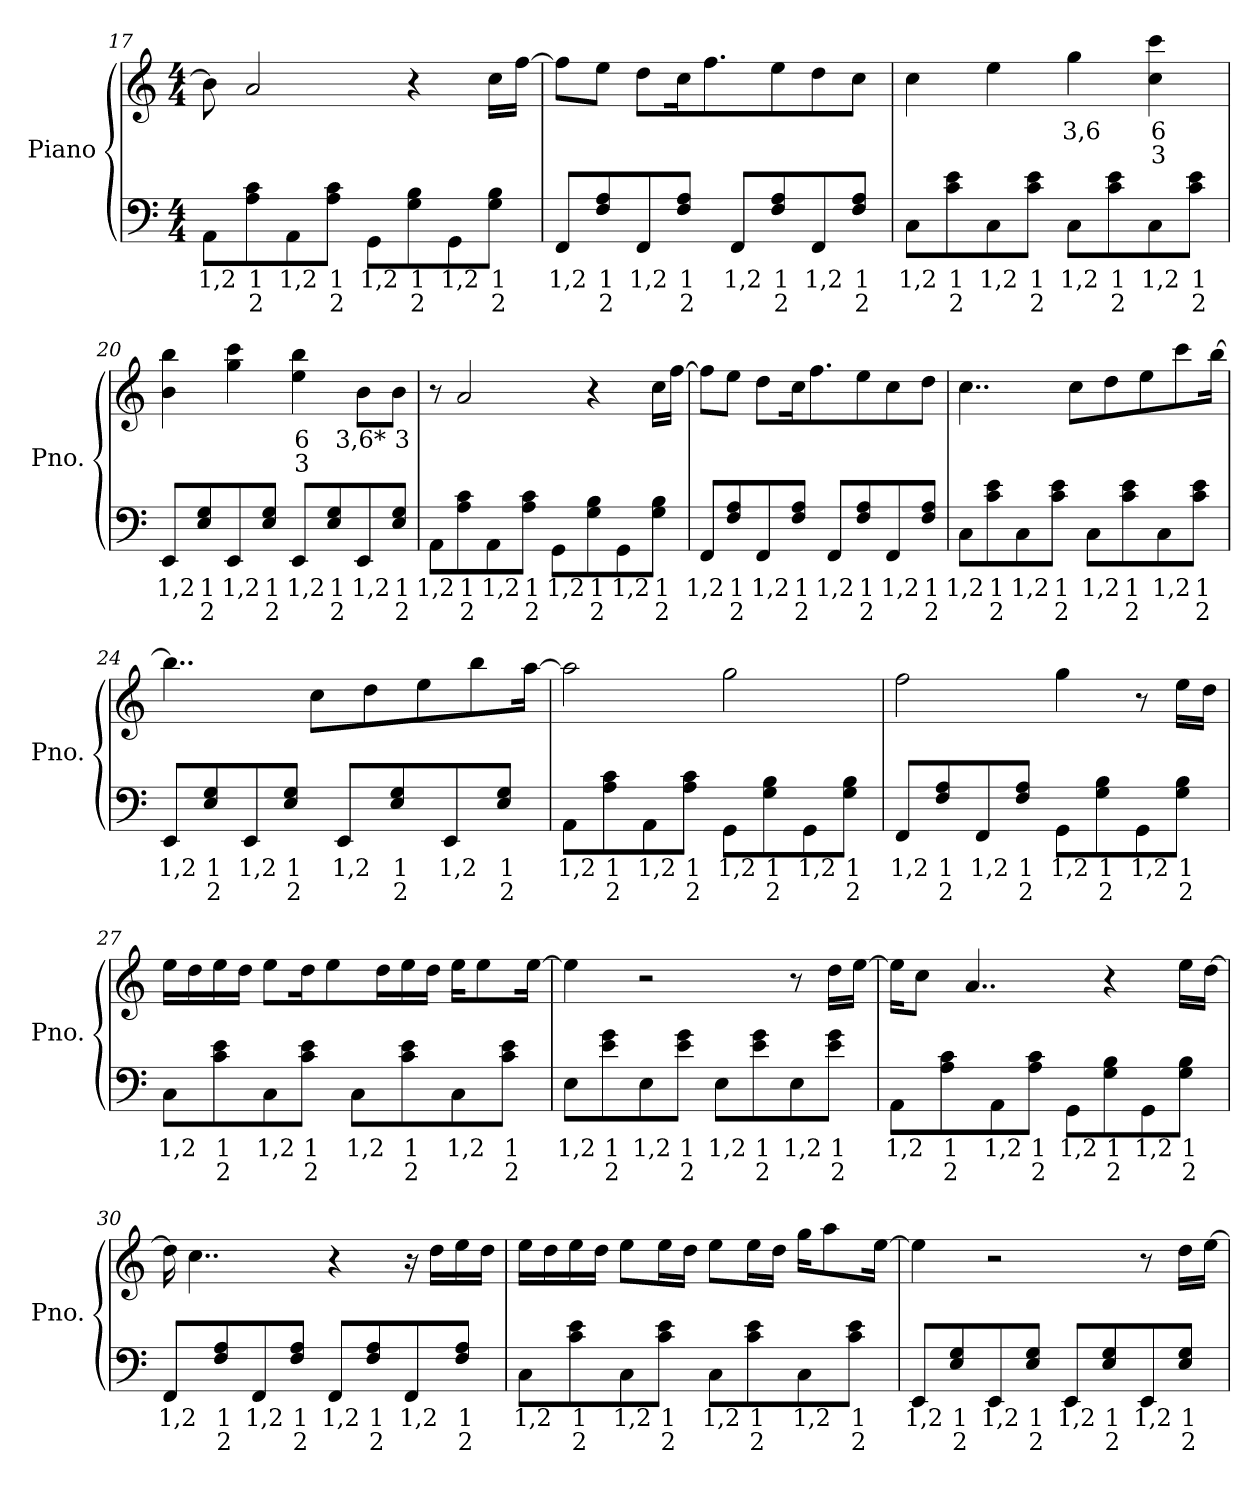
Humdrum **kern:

**kern	**text	**text	**kern	**text	**text
*part1	*part1	*part1	*part1	*part1	*part1
*staff2	*staff2	*staff2	*staff1	*staff1	*staff1
*I"Piano	*	*	*	*	*
*I'Pno.	*	*	*	*	*
*clefF4	*	*	*clefG2	*	*
*k[]	*	*	*k[]	*	*
*M4/4	*	*	*M4/4	*	*
=17	=17	=17	=17	=17	=17
!	!LO:LY:b	!	!	!	!
8AAi\L	1,2	.	8bj\]	.	.
!	!LO:LY:b	!LO:LY:b	!	!	!
8AZ\ 8ci\	1	2	2aj/	.	.
!	!LO:LY:b	!	!	!	!
8AAi\	1,2	.	.	.	.
!	!LO:LY:b	!LO:LY:b	!	!	!
8AZ\ 8ci\J	1	2	.	.	.
!	!LO:LY:b	!	!	!	!
8GGi\L	1,2	.	.	.	.
!	!LO:LY:b	!LO:LY:b	!	!	!
8GZ\ 8Bi\	1	2	4r	.	.
!	!LO:LY:b	!	!	!	!
8GGi\	1,2	.	.	.	.
!	!LO:LY:b	!LO:LY:b	!	!	!
8GZ\ 8Bi\J	1	2	16ccj\LL	.	.
.	.	.	[16ffj\JJ	.	.
!!LO:LB:g=z
=18	=18	=18	=18	=18	=18
!	!LO:LY:b	!	!	!	!
8FFi/L	1,2	.	8ffj\L]	.	.
!	!LO:LY:b	!LO:LY:b	!	!	!
8FZ/ 8Ai/	1	2	8eej\J	.	.
!	!LO:LY:b	!	!	!	!
8FFi/	1,2	.	8ddj\L	.	.
!	!LO:LY:b	!LO:LY:b	!	!	!
8FZ/ 8Ai/J	1	2	16ccj\K	.	.
.	.	.	8.ffj\	.	.
!	!LO:LY:b	!	!	!	!
8FFi/L	1,2	.	.	.	.
!	!LO:LY:b	!LO:LY:b	!	!	!
8FZ/ 8Ai/	1	2	8eej\	.	.
!	!LO:LY:b	!	!	!	!
8FFi/	1,2	.	8ddj\	.	.
!	!LO:LY:b	!LO:LY:b	!	!	!
8FZ/ 8Ai/J	1	2	8ccj\J	.	.
=19	=19	=19	=19	=19	=19
!	!LO:LY:b	!	!	!	!
8Ci\L	1,2	.	4ccj\	.	.
!	!LO:LY:b	!LO:LY:b	!	!	!
8cZ\ 8ei\	1	2	.	.	.
!	!LO:LY:b	!	!	!	!
8Ci\	1,2	.	4eej\	.	.
!	!LO:LY:b	!LO:LY:b	!	!	!
8cZ\ 8ei\J	1	2	.	.	.
!	!LO:LY:b	!	!	!LO:LY:b	!
8Ci\L	1,2	.	4ggj\	3,6	.
!	!LO:LY:b	!LO:LY:b	!	!	!
8cZ\ 8ei\	1	2	.	.	.
!	!LO:LY:b	!	!	!LO:LY:b	!LO:LY:b
8Ci\	1,2	.	4ccj\ 4cccV\	6	3
!	!LO:LY:b	!LO:LY:b	!	!	!
8cZ\ 8ei\J	1	2	.	.	.
=20	=20	=20	=20	=20	=20
!	!LO:LY:b	!	!	!	!
8EEi/L	1,2	.	4bj\ 4bbV\	.	.
!	!LO:LY:b	!LO:LY:b	!	!	!
8EZ/ 8Gi/	1	2	.	.	.
!	!LO:LY:b	!	!	!	!
8EEi/	1,2	.	4ggj\ 4cccV\	.	.
!	!LO:LY:b	!LO:LY:b	!	!	!
8EZ/ 8Gi/J	1	2	.	.	.
!	!LO:LY:b	!	!	!LO:LY:b	!LO:LY:b
8EEi/L	1,2	.	4eej\ 4bbV\	6	3
!	!LO:LY:b	!LO:LY:b	!	!	!
8EZ/ 8Gi/	1	2	.	.	.
!	!LO:LY:b	!	!	!LO:LY:b	!
8EEi/	1,2	.	8bj\L	3,6*	.
!	!LO:LY:b	!LO:LY:b	!	!LO:LY:b	!
8EZ/ 8Gi/J	1	2	8bj\J	3	.
=21	=21	=21	=21	=21	=21
!	!LO:LY:b	!	!	!	!
8AAi\L	1,2	.	8r	.	.
!	!LO:LY:b	!LO:LY:b	!	!	!
8AZ\ 8ci\	1	2	2aj/	.	.
!	!LO:LY:b	!	!	!	!
8AAi\	1,2	.	.	.	.
!	!LO:LY:b	!LO:LY:b	!	!	!
8AZ\ 8ci\J	1	2	.	.	.
!	!LO:LY:b	!	!	!	!
8GGi\L	1,2	.	.	.	.
!	!LO:LY:b	!LO:LY:b	!	!	!
8GZ\ 8Bi\	1	2	4r	.	.
!	!LO:LY:b	!	!	!	!
8GGi\	1,2	.	.	.	.
!	!LO:LY:b	!LO:LY:b	!	!	!
8GZ\ 8Bi\J	1	2	16ccj\LL	.	.
.	.	.	[16ffj\JJ	.	.
!!LO:LB:g=z
=22	=22	=22	=22	=22	=22
!	!LO:LY:b	!	!	!	!
8FFi/L	1,2	.	8ffj\L]	.	.
!	!LO:LY:b	!LO:LY:b	!	!	!
8FZ/ 8Ai/	1	2	8eej\J	.	.
!	!LO:LY:b	!	!	!	!
8FFi/	1,2	.	8ddj\L	.	.
!	!LO:LY:b	!LO:LY:b	!	!	!
8FZ/ 8Ai/J	1	2	16ccj\K	.	.
.	.	.	8.ffj\	.	.
!	!LO:LY:b	!	!	!	!
8FFi/L	1,2	.	.	.	.
!	!LO:LY:b	!LO:LY:b	!	!	!
8FZ/ 8Ai/	1	2	8eej\	.	.
!	!LO:LY:b	!	!	!	!
8FFi/	1,2	.	8ccj\	.	.
!	!LO:LY:b	!LO:LY:b	!	!	!
8FZ/ 8Ai/J	1	2	8ddj\J	.	.
=23	=23	=23	=23	=23	=23
!	!LO:LY:b	!	!	!	!
8Ci\L	1,2	.	4..ccj\	.	.
!	!LO:LY:b	!LO:LY:b	!	!	!
8cZ\ 8ei\	1	2	.	.	.
!	!LO:LY:b	!	!	!	!
8Ci\	1,2	.	.	.	.
!	!LO:LY:b	!LO:LY:b	!	!	!
8cZ\ 8ei\J	1	2	.	.	.
.	.	.	8ccj\L	.	.
!	!LO:LY:b	!	!	!	!
8Ci\L	1,2	.	.	.	.
.	.	.	8ddj\	.	.
!	!LO:LY:b	!LO:LY:b	!	!	!
8cZ\ 8ei\	1	2	.	.	.
.	.	.	8eej\	.	.
!	!LO:LY:b	!	!	!	!
8Ci\	1,2	.	.	.	.
.	.	.	8cccj\	.	.
!	!LO:LY:b	!LO:LY:b	!	!	!
8cZ\ 8ei\J	1	2	.	.	.
.	.	.	[16bbj\Jk	.	.
=24	=24	=24	=24	=24	=24
!	!LO:LY:b	!	!	!	!
8EEi/L	1,2	.	4..bbj\]	.	.
!	!LO:LY:b	!LO:LY:b	!	!	!
8EZ/ 8Gi/	1	2	.	.	.
!	!LO:LY:b	!	!	!	!
8EEi/	1,2	.	.	.	.
!	!LO:LY:b	!LO:LY:b	!	!	!
8EZ/ 8Gi/J	1	2	.	.	.
.	.	.	8ccj\L	.	.
!	!LO:LY:b	!	!	!	!
8EEi/L	1,2	.	.	.	.
.	.	.	8ddj\	.	.
!	!LO:LY:b	!LO:LY:b	!	!	!
8EZ/ 8Gi/	1	2	.	.	.
.	.	.	8eej\	.	.
!	!LO:LY:b	!	!	!	!
8EEi/	1,2	.	.	.	.
.	.	.	8bbj\	.	.
!	!LO:LY:b	!LO:LY:b	!	!	!
8EZ/ 8Gi/J	1	2	.	.	.
.	.	.	[16aaj\Jk	.	.
!!LO:LB:g=z
=25	=25	=25	=25	=25	=25
!	!LO:LY:b	!	!	!	!
8AAi\L	1,2	.	2aaj\]	.	.
!	!LO:LY:b	!LO:LY:b	!	!	!
8AZ\ 8ci\	1	2	.	.	.
!	!LO:LY:b	!	!	!	!
8AAi\	1,2	.	.	.	.
!	!LO:LY:b	!LO:LY:b	!	!	!
8AZ\ 8ci\J	1	2	.	.	.
!	!LO:LY:b	!	!	!	!
8GGi\L	1,2	.	2ggj\	.	.
!	!LO:LY:b	!LO:LY:b	!	!	!
8GZ\ 8Bi\	1	2	.	.	.
!	!LO:LY:b	!	!	!	!
8GGi\	1,2	.	.	.	.
!	!LO:LY:b	!LO:LY:b	!	!	!
8GZ\ 8Bi\J	1	2	.	.	.
!!LO:LB:g=z
=26	=26	=26	=26	=26	=26
!	!LO:LY:b	!	!	!	!
8FFi/L	1,2	.	2ffj\	.	.
!	!LO:LY:b	!LO:LY:b	!	!	!
8FZ/ 8Ai/	1	2	.	.	.
!	!LO:LY:b	!	!	!	!
8FFi/	1,2	.	.	.	.
!	!LO:LY:b	!LO:LY:b	!	!	!
8FZ/ 8Ai/J	1	2	.	.	.
!	!LO:LY:b	!	!	!	!
8GGi\L	1,2	.	4ggj\	.	.
!	!LO:LY:b	!LO:LY:b	!	!	!
8GZ\ 8Bi\	1	2	.	.	.
!	!LO:LY:b	!	!	!	!
8GGi\	1,2	.	8r	.	.
!	!LO:LY:b	!LO:LY:b	!	!	!
8GZ\ 8Bi\J	1	2	16eej\LL	.	.
.	.	.	16ddj\JJ	.	.
=27	=27	=27	=27	=27	=27
!	!LO:LY:b	!	!	!	!
8Ci\L	1,2	.	16eej\LL	.	.
.	.	.	16ddj\	.	.
!	!LO:LY:b	!LO:LY:b	!	!	!
8cZ\ 8ei\	1	2	16eej\	.	.
.	.	.	16ddj\JJ	.	.
!	!LO:LY:b	!	!	!	!
8Ci\	1,2	.	8eej\L	.	.
!	!LO:LY:b	!LO:LY:b	!	!	!
8cZ\ 8ei\J	1	2	16ddj\K	.	.
.	.	.	8eej\	.	.
!	!LO:LY:b	!	!	!	!
8Ci\L	1,2	.	.	.	.
.	.	.	16ddj\L	.	.
!	!LO:LY:b	!LO:LY:b	!	!	!
8cZ\ 8ei\	1	2	16eej\	.	.
.	.	.	16ddj\JJ	.	.
!	!LO:LY:b	!	!	!	!
8Ci\	1,2	.	16eej\KL	.	.
.	.	.	8eej\	.	.
!	!LO:LY:b	!LO:LY:b	!	!	!
8cZ\ 8ei\J	1	2	.	.	.
.	.	.	[16eej\Jk	.	.
=28	=28	=28	=28	=28	=28
!	!LO:LY:b	!	!	!	!
8Ei\L	1,2	.	4eej\]	.	.
!	!LO:LY:b	!LO:LY:b	!	!	!
8eZ\ 8gi\	1	2	.	.	.
!	!LO:LY:b	!	!	!	!
8Ei\	1,2	.	2r	.	.
!	!LO:LY:b	!LO:LY:b	!	!	!
8eZ\ 8gi\J	1	2	.	.	.
!	!LO:LY:b	!	!	!	!
8Ei\L	1,2	.	.	.	.
!	!LO:LY:b	!LO:LY:b	!	!	!
8eZ\ 8gi\	1	2	.	.	.
!	!LO:LY:b	!	!	!	!
8Ei\	1,2	.	8r	.	.
!	!LO:LY:b	!LO:LY:b	!	!	!
8eZ\ 8gi\J	1	2	16ddj\LL	.	.
.	.	.	[16eej\JJ	.	.
!!LO:PB:g=z
=29	=29	=29	=29	=29	=29
!	!LO:LY:b	!	!	!	!
8AAi\L	1,2	.	16eej\KL]	.	.
.	.	.	8ccj\J	.	.
!	!LO:LY:b	!LO:LY:b	!	!	!
8AZ\ 8ci\	1	2	.	.	.
.	.	.	4..aj/	.	.
!	!LO:LY:b	!	!	!	!
8AAi\	1,2	.	.	.	.
!	!LO:LY:b	!LO:LY:b	!	!	!
8AZ\ 8ci\J	1	2	.	.	.
!	!LO:LY:b	!	!	!	!
8GGi\L	1,2	.	.	.	.
!	!LO:LY:b	!LO:LY:b	!	!	!
8GZ\ 8Bi\	1	2	4r	.	.
!	!LO:LY:b	!	!	!	!
8GGi\	1,2	.	.	.	.
!	!LO:LY:b	!LO:LY:b	!	!	!
8GZ\ 8Bi\J	1	2	16eej\LL	.	.
.	.	.	[16ddj\JJ	.	.
=30	=30	=30	=30	=30	=30
!	!LO:LY:b	!	!	!	!
8FFi/L	1,2	.	16ddj\]	.	.
.	.	.	4..ccj\	.	.
!	!LO:LY:b	!LO:LY:b	!	!	!
8FZ/ 8Ai/	1	2	.	.	.
!	!LO:LY:b	!	!	!	!
8FFi/	1,2	.	.	.	.
!	!LO:LY:b	!LO:LY:b	!	!	!
8FZ/ 8Ai/J	1	2	.	.	.
!	!LO:LY:b	!	!	!	!
8FFi/L	1,2	.	4r	.	.
!	!LO:LY:b	!LO:LY:b	!	!	!
8FZ/ 8Ai/	1	2	.	.	.
!	!LO:LY:b	!	!	!	!
8FFi/	1,2	.	16r	.	.
.	.	.	16ddj\LL	.	.
!	!LO:LY:b	!LO:LY:b	!	!	!
8FZ/ 8Ai/J	1	2	16eej\	.	.
.	.	.	16ddj\JJ	.	.
=31	=31	=31	=31	=31	=31
!	!LO:LY:b	!	!	!	!
8Ci\L	1,2	.	16eej\LL	.	.
.	.	.	16ddj\	.	.
!	!LO:LY:b	!LO:LY:b	!	!	!
8cZ\ 8ei\	1	2	16eej\	.	.
.	.	.	16ddj\JJ	.	.
!	!LO:LY:b	!	!	!	!
8Ci\	1,2	.	8eej\L	.	.
!	!LO:LY:b	!LO:LY:b	!	!	!
8cZ\ 8ei\J	1	2	16eej\L	.	.
.	.	.	16ddj\JJ	.	.
!	!LO:LY:b	!	!	!	!
8Ci\L	1,2	.	8eej\L	.	.
!	!LO:LY:b	!LO:LY:b	!	!	!
8cZ\ 8ei\	1	2	16eej\L	.	.
.	.	.	16ddj\JJ	.	.
!	!LO:LY:b	!	!	!	!
8Ci\	1,2	.	16ggj\KL	.	.
.	.	.	8aaj\	.	.
!	!LO:LY:b	!LO:LY:b	!	!	!
8cZ\ 8ei\J	1	2	.	.	.
.	.	.	[16eej\Jk	.	.
!!LO:PB:g=z
=32	=32	=32	=32	=32	=32
!	!LO:LY:b	!	!	!	!
8EEi/L	1,2	.	4eej\]	.	.
!	!LO:LY:b	!LO:LY:b	!	!	!
8EZ/ 8Gi/	1	2	.	.	.
!	!LO:LY:b	!	!	!	!
8EEi/	1,2	.	2r	.	.
!	!LO:LY:b	!LO:LY:b	!	!	!
8EZ/ 8Gi/J	1	2	.	.	.
!	!LO:LY:b	!	!	!	!
8EEi/L	1,2	.	.	.	.
!	!LO:LY:b	!LO:LY:b	!	!	!
8EZ/ 8Gi/	1	2	.	.	.
!	!LO:LY:b	!	!	!	!
8EEi/	1,2	.	8r	.	.
!	!LO:LY:b	!LO:LY:b	!	!	!
8EZ/ 8Gi/J	1	2	16ddj\LL	.	.
.	.	.	[16eej\JJ	.	.
=	=	=	=	=	=
*-	*-	*-	*-	*-	*-
